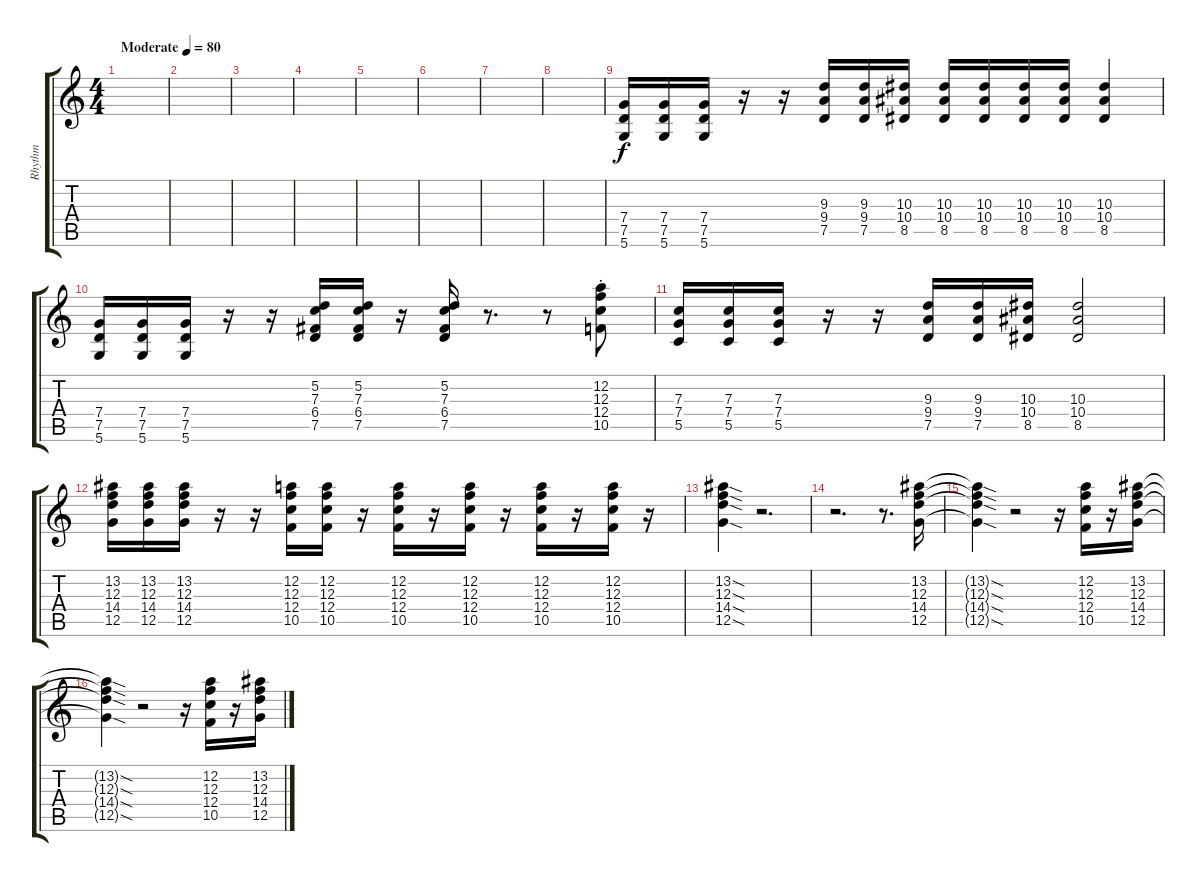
\track ("Rhythm" "Rhythm") {instrument distortionguitar}
\staff {score tabs}
\tuning (D4 A3 F3 C3 G2 D2) {hide}
\ts (4 4)
\tempo (80 "Moderate")
\clef g2
\ks c
|
|
|
|
|
|
|
|
(7.4 7.5 5.6).16 (7.4 7.5 5.6).16 (7.4 7.5 5.6).16 r.16 r.16 (9.3 9.4 7.5).16 (9.3 9.4 7.5).16 (10.3 10.4 8.5).16 (10.3 10.4 8.5).16 (10.3 10.4 8.5).16 (10.3 10.4 8.5).16 (10.3 10.4 8.5).16 (10.3 10.4 8.5).4 |
(7.4 7.5 5.6).16 (7.4 7.5 5.6).16 (7.4 7.5 5.6).16 r.16 r.16 (5.2 7.3 6.4 7.5).16 (5.2 7.3 6.4 7.5).16 r.16 (5.2 7.3 6.4 7.5).16 r.8{d} r.8 (12.2{st} 12.3 12.4 10.5).8 |
(7.3 7.4 5.5).16 (7.3 7.4 5.5).16 (7.3 7.4 5.5).16 r.16 r.16 (9.3 9.4 7.5).16 (9.3 9.4 7.5).16 (10.3 10.4 8.5).16 (10.3 10.4 8.5).2 |
(13.2 12.3 14.4 12.5).16 (13.2 12.3 14.4 12.5).16 (13.2 12.3 14.4 12.5).16 r.16 r.16 (12.2 12.3 12.4 10.5).16 (12.2 12.3 12.4 10.5).16 r.16 (12.2 12.3 12.4 10.5).16 r.16 (12.2 12.3 12.4 10.5).16 r.16 (12.2 12.3 12.4 10.5).16 r.16 (12.2 12.3 12.4 10.5).16 r.16 |
(13.2{sod} 12.3{sod} 14.4{sod} 12.5{sod}).4 r.2{d} |
r.2{d} r.8{d} (13.2 12.3 14.4 12.5).16 |
(13.2{sod t} 12.3{sod t} 14.4{sod t} 12.5{sod t}).4 r.2 r.16 (12.2 12.3 12.4 10.5).16 r.16 (13.2 12.3 14.4 12.5).16 |
(13.2{sod t} 12.3{sod t} 14.4{sod t} 12.5{sod t}).4 r.2 r.16 (12.2 12.3 12.4 10.5).16 r.16 (13.2 12.3 14.4 12.5).16
